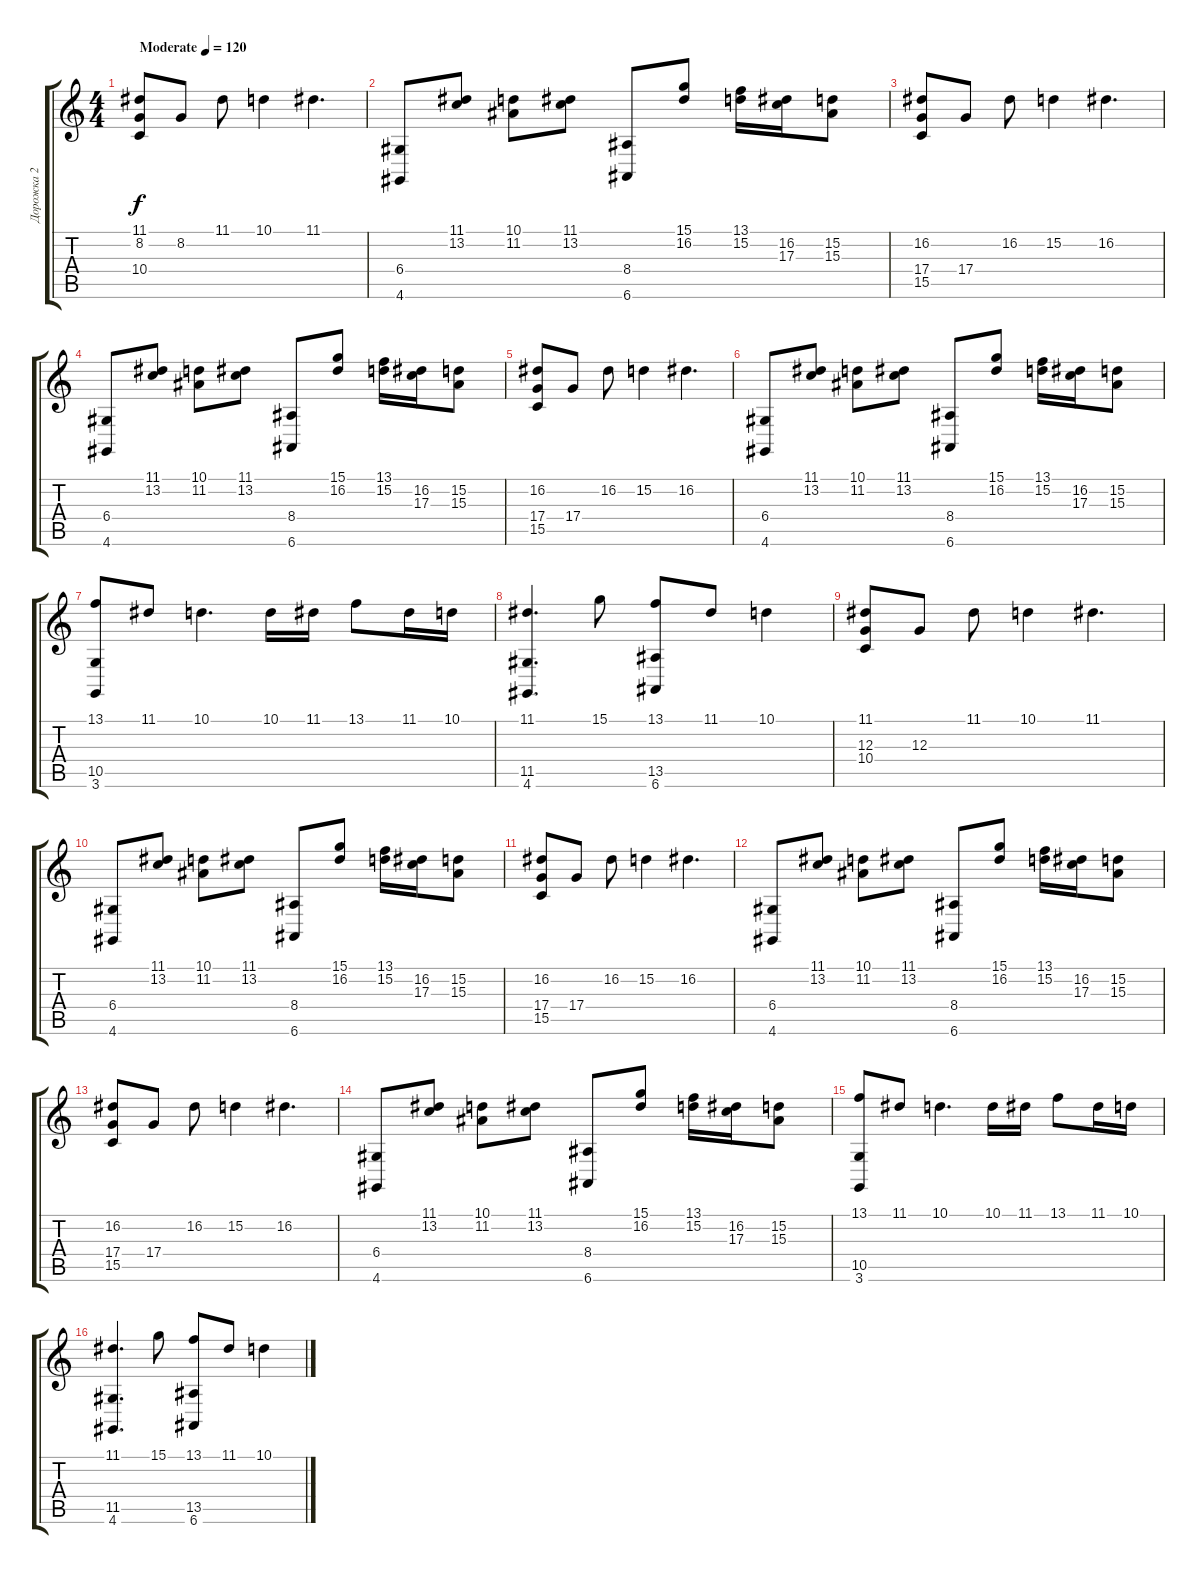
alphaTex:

\track ("Дорожка 2" "Дорожка 2") {instrument acousticgrandpiano}
\staff {score tabs}
\tuning (E4 B3 G3 D3 A2 E2) {hide}
\ts (4 4)
\tempo (120 "Moderate")
\clef g2
\ks c
(11.1 8.2 10.4).8{dy f instrument acousticgrandpiano} 8.2.8 11.1.8 10.1.4 11.1.4{d} |
(6.4 4.6).8 (11.1 13.2).8 (10.1 11.2).8 (11.1 13.2).8 (8.4 6.6).8 (15.1 16.2).8 (13.1 15.2).16 (16.2 17.3).16 (15.2 15.3).8 |
(16.2 17.4 15.5).8 17.4.8 16.2.8 15.2.4 16.2.4{d} |
(6.4 4.6).8 (11.1 13.2).8 (10.1 11.2).8 (11.1 13.2).8 (8.4 6.6).8 (15.1 16.2).8 (13.1 15.2).16 (16.2 17.3).16 (15.2 15.3).8 |
(16.2 17.4 15.5).8 17.4.8 16.2.8 15.2.4 16.2.4{d} |
(6.4 4.6).8 (11.1 13.2).8 (10.1 11.2).8 (11.1 13.2).8 (8.4 6.6).8 (15.1 16.2).8 (13.1 15.2).16 (16.2 17.3).16 (15.2 15.3).8 |
(13.1 10.5 3.6).8 11.1.8 10.1.4{d} 10.1.16 11.1.16 13.1.8 11.1.16 10.1.16 |
(11.1 11.5 4.6).4{d} 15.1.8 (13.1 13.5 6.6).8 11.1.8 10.1.4 |
(11.1 12.3 10.4).8 12.3.8 11.1.8 10.1.4 11.1.4{d} |
(6.4 4.6).8 (11.1 13.2).8 (10.1 11.2).8 (11.1 13.2).8 (8.4 6.6).8 (15.1 16.2).8 (13.1 15.2).16 (16.2 17.3).16 (15.2 15.3).8 |
(16.2 17.4 15.5).8 17.4.8 16.2.8 15.2.4 16.2.4{d} |
(6.4 4.6).8 (11.1 13.2).8 (10.1 11.2).8 (11.1 13.2).8 (8.4 6.6).8 (15.1 16.2).8 (13.1 15.2).16 (16.2 17.3).16 (15.2 15.3).8 |
(16.2 17.4 15.5).8 17.4.8 16.2.8 15.2.4 16.2.4{d} |
(6.4 4.6).8 (11.1 13.2).8 (10.1 11.2).8 (11.1 13.2).8 (8.4 6.6).8 (15.1 16.2).8 (13.1 15.2).16 (16.2 17.3).16 (15.2 15.3).8 |
(13.1 10.5 3.6).8 11.1.8 10.1.4{d} 10.1.16 11.1.16 13.1.8 11.1.16 10.1.16 |
(11.1 11.5 4.6).4{d} 15.1.8 (13.1 13.5 6.6).8 11.1.8 10.1.4
